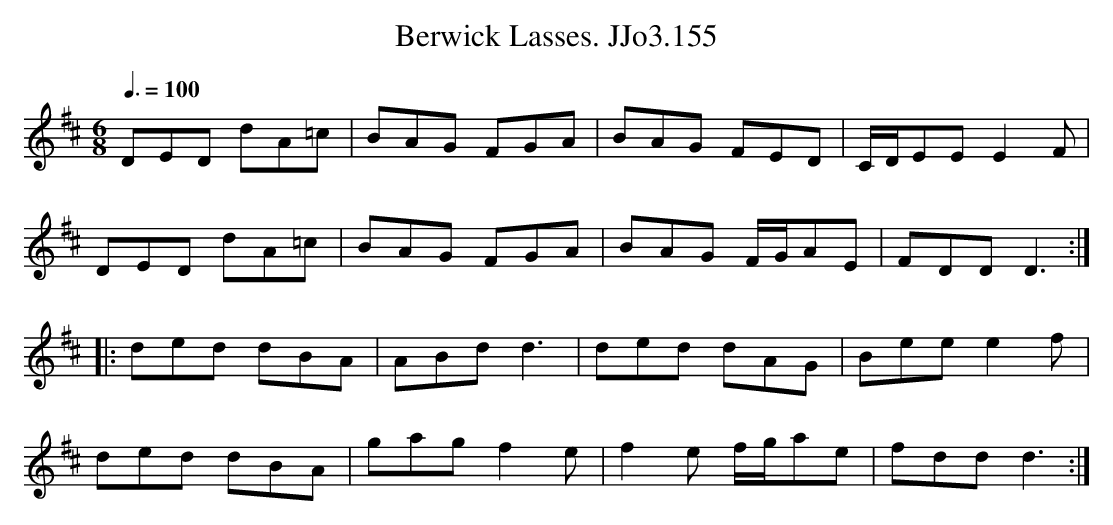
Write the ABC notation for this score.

X:1
T:Berwick Lasses. JJo3.155
M:6/8
L:1/8
Q:3/8=100
K:D
DED dA=c | BAG FGA | BAG FED | C/D/EE E2F |
DED dA=c | BAG FGA | BAG F/G/AE | FDD D3 :|
|:ded dBA | ABd d3 | ded dAG | Bee e2f |
ded dBA | gag f2e | f2e f/g/ae | fdd d3 :|
